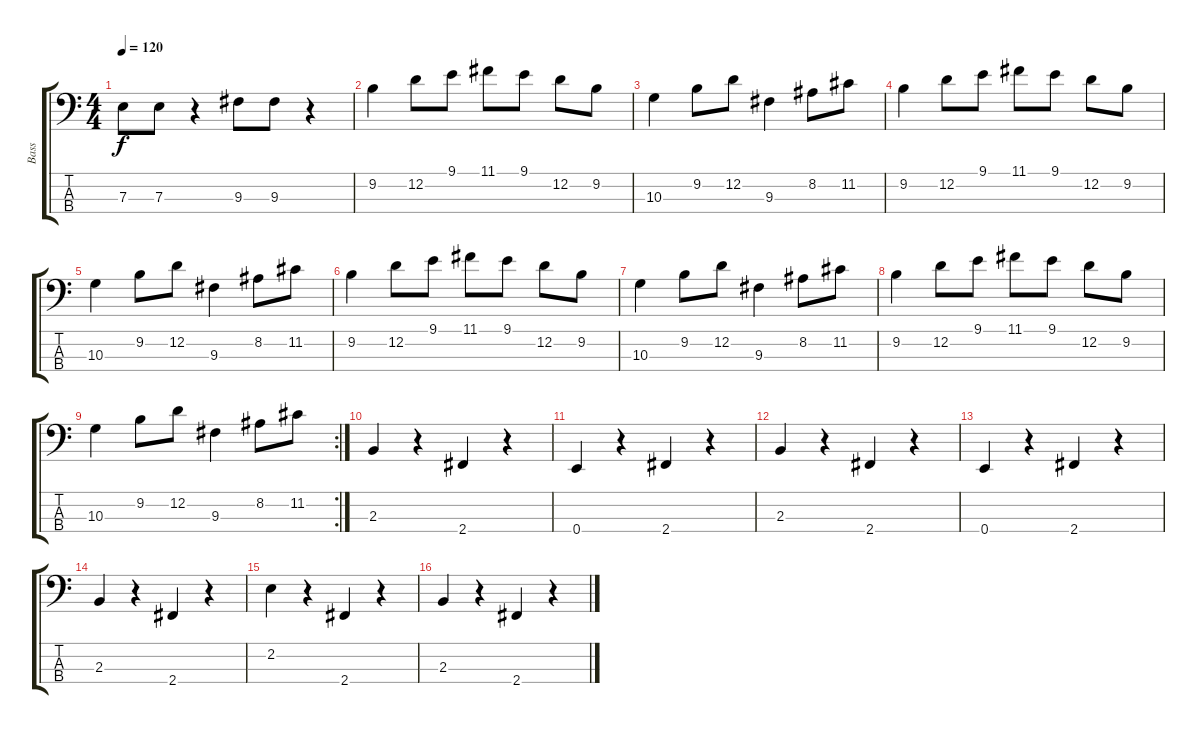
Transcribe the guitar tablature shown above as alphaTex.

\track ("Bass" "Bass") {instrument electricbassfinger}
\staff {score tabs}
\tuning (G2 D2 A1 E1) {hide}
\ts (4 4)
\tempo 120
\clef f4
\ks c
7.3.8{dy f} 7.3.8 r.4 9.3.8 9.3.8 r.4 |
9.2.4 12.2.8 9.1.8 11.1.8 9.1.8 12.2.8 9.2.8 |
10.3.4 9.2.8 12.2.8 9.3.4 8.2.8 11.2.8 |
9.2.4 12.2.8 9.1.8 11.1.8 9.1.8 12.2.8 9.2.8 |
10.3.4 9.2.8 12.2.8 9.3.4 8.2.8 11.2.8 |
9.2.4 12.2.8 9.1.8 11.1.8 9.1.8 12.2.8 9.2.8 |
10.3.4 9.2.8 12.2.8 9.3.4 8.2.8 11.2.8 |
9.2.4 12.2.8 9.1.8 11.1.8 9.1.8 12.2.8 9.2.8 |
\rc 2
10.3.4 9.2.8 12.2.8 9.3.4 8.2.8 11.2.8 |
2.3.4 r.4 2.4.4 r.4 |
0.4.4 r.4 2.4.4 r.4 |
2.3.4 r.4 2.4.4 r.4 |
0.4.4 r.4 2.4.4 r.4 |
2.3.4 r.4 2.4.4 r.4 |
2.2.4 r.4 2.4.4 r.4 |
2.3.4 r.4 2.4.4 r.4
